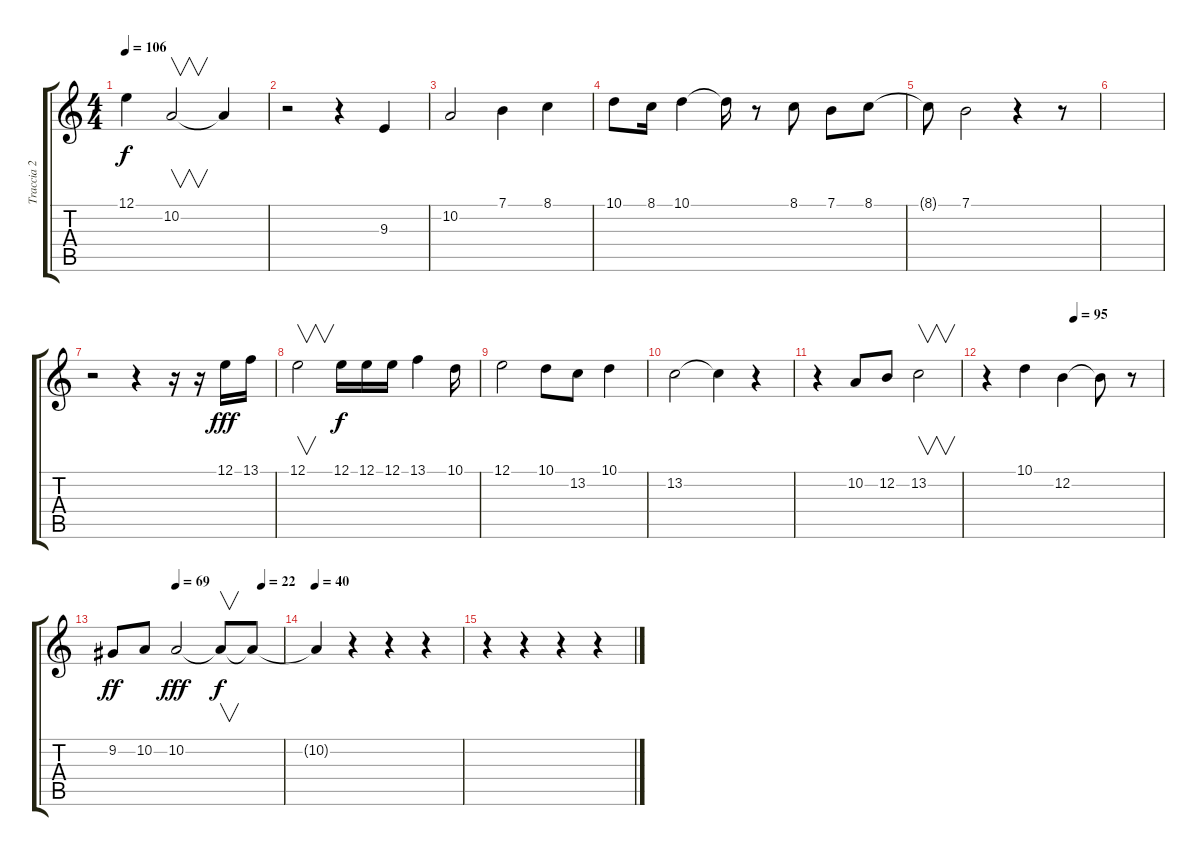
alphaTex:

\track ("Traccia 2" "Traccia 2") {instrument voiceoohs}
\staff {score tabs}
\tuning (E4 B3 G3 D3 A2 E2) {hide}
\ts (4 4)
\tempo 106
\clef g2
\ks c
12.1.4{dy f} 10.2.2{v} 10.2{t}.4 |
r.2 r.4 9.3.4 |
10.2.2 7.1.4 8.1.4 |
10.1.8 8.1.16 10.1.4 10.1{t}.16 r.8 8.1.8 7.1.8 8.1.8 |
8.1{t}.8 7.1.2 r.4 r.8 |
|
r.2 r.4 r.16 r.16 12.1.16{dy fff} 13.1.16 |
12.1.2{v} 12.1.16{dy f} 12.1.16 12.1.16 13.1.4 10.1.16 |
12.1.2 10.1.8 13.2.8 10.1.4 |
13.2.2 13.2{t}.4 r.4 |
r.4 10.2.8 12.2.8 13.2.2{v} |
\tempo (95 0.5)
r.4 10.1.4 12.2.4 12.2{t}.8 r.8 |
\tempo (69 0.375)
\tempo (22 0.875)
9.2.8{dy ff} 10.2.8 10.2.2{dy fff} 10.2{t}.8{v dy f} 10.2{t}.8 |
\tempo 40
10.2{t}.4 r.4 r.4 r.4 |
r.4 r.4 r.4 r.4
